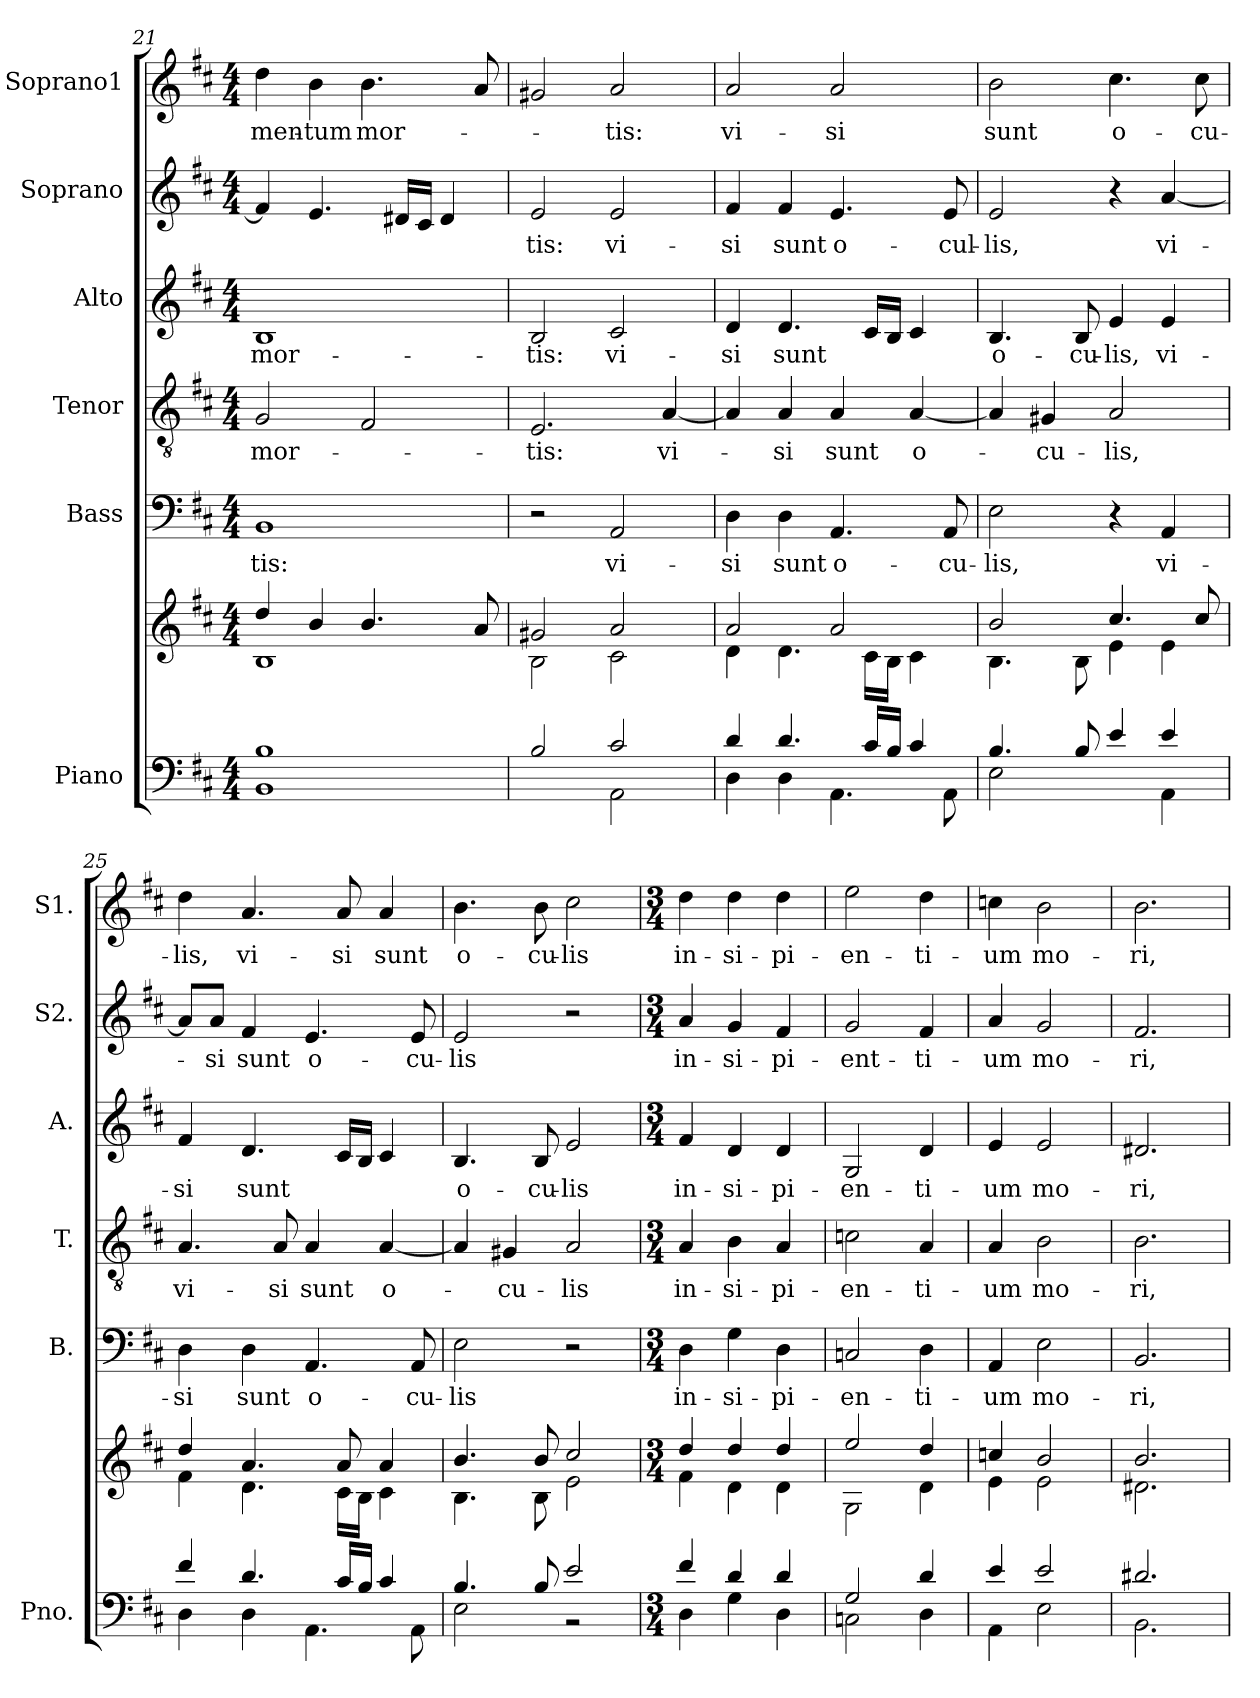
**kern	**kern	**kern	**text	**kern	**text	**kern	**text	**kern	**text	**kern	**text
*part6	*part6	*part5	*part5	*part4	*part4	*part3	*part3	*part2	*part2	*part1	*part1
*staff7	*staff6	*staff5	*staff5	*staff4	*staff4	*staff3	*staff3	*staff2	*staff2	*staff1	*staff1
*I"Piano	*	*I"Bass	*	*I"Tenor	*	*I"Alto	*	*I"Soprano	*	*I"Soprano1	*
*I'Pno.	*	*I'B.	*	*I'T.	*	*I'A.	*	*I'S2.	*	*I'S1.	*
*clefF4	*clefG2	*clefF4	*	*clefGv2	*	*clefG2	*	*clefG2	*	*clefG2	*
*k[f#c#]	*k[f#c#]	*k[f#c#]	*	*k[f#c#]	*	*k[f#c#]	*	*k[f#c#]	*	*k[f#c#]	*
*D:	*D:	*D:	*	*D:	*	*D:	*	*D:	*	*D:	*
*M4/4	*M4/4	*M4/4	*	*M4/4	*	*M4/4	*	*M4/4	*	*M4/4	*
=21	=21	=21	=21	=21	=21	=21	=21	=21	=21	=21	=21
*^	*^	*	*	*	*	*	*	*	*	*	*
!	!	!	!	!	!LO:LY:b	!	!LO:LY:b	!	!LO:LY:b	!	!	!	!LO:LY:b
1B	1BB	4dd/	1B	1BB	-tis:	2G/	mor-	1B	mor-	4f#/]	.	4dd\	-men-
!	!	!	!	!	!	!	!	!	!	!	!	!	!LO:LY:b
.	.	4b/	.	.	.	.	.	.	.	4.e/	.	4b\	-tum
!	!	!	!	!	!	!	!	!	!	!	!	!	!LO:LY:b
.	.	4.b/	.	.	.	2F#/	.	.	.	.	.	4.b\	mor-
.	.	.	.	.	.	.	.	.	.	16d#X/LL	.	.	.
.	.	.	.	.	.	.	.	.	.	16c#/JJ	.	.	.
.	.	.	.	.	.	.	.	.	.	4d#/	.	.	.
.	.	8a/	.	.	.	.	.	.	.	.	.	8a/	.
=22	=22	=22	=22	=22	=22	=22	=22	=22	=22	=22	=22	=22	=22
!	!	!	!	!	!	!	!LO:LY:b	!	!LO:LY:b	!	!LO:LY:b	!	!
2B/	2ryy	2g#X/	2B\	2r	.	2.E/	-tis:	2B/	-tis:	2e/	-tis:	2g#X/	.
!	!	!	!	!	!LO:LY:b	!	!	!	!LO:LY:b	!	!LO:LY:b	!	!LO:LY:b
2c#/	2AA\	2a/	2c#\	2AA/	vi-	.	.	2c#/	vi-	2e/	vi-	2a/	-tis:
!	!	!	!	!	!	!	!LO:LY:b	!	!	!	!	!	!
.	.	.	.	.	.	[4A/	vi-	.	.	.	.	.	.
!!LO:PB:g=z
=23	=23	=23	=23	=23	=23	=23	=23	=23	=23	=23	=23	=23	=23
!	!	!	!	!	!LO:LY:b	!	!	!	!LO:LY:b	!	!LO:LY:b	!	!LO:LY:b
4d/	4D\	2a/	4d\	4D\	-si	4A/]	.	4d/	-si	4f#/	-si	2a/	vi-
!	!	!	!	!	!LO:LY:b	!	!LO:LY:b	!	!LO:LY:b	!	!LO:LY:b	!	!
4.d/	4D\	.	4.d\	4D\	sunt	4A/	-si	4.d/	sunt	4f#/	sunt	.	.
!	!	!	!	!	!LO:LY:b	!	!LO:LY:b	!	!	!	!LO:LY:b	!	!LO:LY:b
.	4.AA\	2a/	.	4.AA/	o-	4A/	sunt	.	.	4.e/	o-	2a/	-si
16c#/LL	.	.	16c#\LL	.	.	.	.	16c#/LL	.	.	.	.	.
16B/JJ	.	.	16B\JJ	.	.	.	.	16B/JJ	.	.	.	.	.
!	!	!	!	!	!	!	!LO:LY:b	!	!	!	!	!	!
4c#/	.	.	4c#\	.	.	[4A/	o-	4c#/	.	.	.	.	.
!	!	!	!	!	!LO:LY:b	!	!	!	!	!	!LO:LY:b	!	!
.	8AA\	.	.	8AA/	-cu-	.	.	.	.	8e/	-cul-	.	.
=24	=24	=24	=24	=24	=24	=24	=24	=24	=24	=24	=24	=24	=24
!	!	!	!	!	!LO:LY:b	!	!	!	!LO:LY:b	!	!LO:LY:b	!	!LO:LY:b
4.B/	2E\	2b/	4.B\	2E\	-lis,	4A/]	.	4.B/	o-	2e/	-lis,	2b\	sunt
!	!	!	!	!	!	!	!LO:LY:b	!	!	!	!	!	!
.	.	.	.	.	.	4G#X/	-cu-	.	.	.	.	.	.
!	!	!	!	!	!	!	!	!	!LO:LY:b	!	!	!	!
8B/	.	.	8B\	.	.	.	.	8B/	-cu-	.	.	.	.
!	!	!	!	!	!	!	!LO:LY:b	!	!LO:LY:b	!	!	!	!LO:LY:b
4e/	4ryy	4.cc#/	4e\	4r	.	2A/	-lis,	4e/	-lis,	4r	.	4.cc#\	o-
!	!	!	!	!	!LO:LY:b	!	!	!	!LO:LY:b	!	!LO:LY:b	!	!
4e/	4AA\	.	4e\	4AA/	vi-	.	.	4e/	vi-	[4a/	vi-	.	.
!	!	!	!	!	!	!	!	!	!	!	!	!	!LO:LY:b
.	.	8cc#/	.	.	.	.	.	.	.	.	.	8cc#\	-cu-
=25	=25	=25	=25	=25	=25	=25	=25	=25	=25	=25	=25	=25	=25
!	!	!	!	!	!LO:LY:b	!	!LO:LY:b	!	!LO:LY:b	!	!	!	!LO:LY:b
4f#/	4D\	4dd/	4f#\	4D\	-si	4.A/	vi-	4f#/	-si	8a/L]	.	4dd\	-lis,
!	!	!	!	!	!	!	!	!	!	!	!LO:LY:b	!	!
.	.	.	.	.	.	.	.	.	.	8a/J	-si	.	.
!	!	!	!	!	!LO:LY:b	!	!	!	!LO:LY:b	!	!LO:LY:b	!	!LO:LY:b
4.d/	4D\	4.a/	4.d\	4D\	sunt	.	.	4.d/	sunt	4f#/	sunt	4.a/	vi-
!	!	!	!	!	!	!	!LO:LY:b	!	!	!	!	!	!
.	.	.	.	.	.	8A/	-si	.	.	.	.	.	.
!	!	!	!	!	!LO:LY:b	!	!LO:LY:b	!	!	!	!LO:LY:b	!	!
.	4.AA\	.	.	4.AA/	o-	4A/	sunt	.	.	4.e/	o-	.	.
!	!	!	!	!	!	!	!	!	!	!	!	!	!LO:LY:b
16c#/LL	.	8a/	16c#\LL	.	.	.	.	16c#/LL	.	.	.	8a/	-si
16B/JJ	.	.	16B\JJ	.	.	.	.	16B/JJ	.	.	.	.	.
!	!	!	!	!	!	!	!LO:LY:b	!	!	!	!	!	!LO:LY:b
4c#/	.	4a/	4c#\	.	.	[4A/	o-	4c#/	.	.	.	4a/	sunt
!	!	!	!	!	!LO:LY:b	!	!	!	!	!	!LO:LY:b	!	!
.	8AA\	.	.	8AA/	-cu-	.	.	.	.	8e/	-cu-	.	.
!!LO:PB:g=z
=26	=26	=26	=26	=26	=26	=26	=26	=26	=26	=26	=26	=26	=26
!	!	!	!	!	!LO:LY:b	!	!	!	!LO:LY:b	!	!LO:LY:b	!	!LO:LY:b
4.B/	2E\	4.b/	4.B\	2E\	-lis	4A/]	.	4.B/	o-	2e/	-lis	4.b\	o-
!	!	!	!	!	!	!	!LO:LY:b	!	!	!	!	!	!
.	.	.	.	.	.	4G#X/	-cu-	.	.	.	.	.	.
!	!	!	!	!	!	!	!	!	!LO:LY:b	!	!	!	!LO:LY:b
8B/	.	8b/	8B\	.	.	.	.	8B/	-cu-	.	.	8b\	-cu-
!	!	!	!	!	!	!	!LO:LY:b	!	!LO:LY:b	!	!	!	!LO:LY:b
2e/	2r	2cc#/	2e\	2r	.	2A/	-lis	2e/	-lis	2r	.	2cc#\	-lis
=27	=27	=27	=27	=27	=27	=27	=27	=27	=27	=27	=27	=27	=27
*M3/4	*	*M3/4	*	*M3/4	*	*M3/4	*	*M3/4	*	*M3/4	*	*M3/4	*
!	!	!	!	!	!LO:LY:b	!	!LO:LY:b	!	!LO:LY:b	!	!LO:LY:b	!	!LO:LY:b
4f#/	4D\	4dd/	4f#\	4D\	in-	4A/	in-	4f#/	in-	4a/	in-	4dd\	in-
!	!	!	!	!	!LO:LY:b	!	!LO:LY:b	!	!LO:LY:b	!	!LO:LY:b	!	!LO:LY:b
4d/	4G\	4dd/	4d\	4G\	-si-	4B\	-si-	4d/	-si-	4g/	-si-	4dd\	-si-
!	!	!	!	!	!LO:LY:b	!	!LO:LY:b	!	!LO:LY:b	!	!LO:LY:b	!	!LO:LY:b
4d/	4D\	4dd/	4d\	4D\	-pi-	4A/	-pi-	4d/	-pi-	4f#/	-pi-	4dd\	-pi-
=28	=28	=28	=28	=28	=28	=28	=28	=28	=28	=28	=28	=28	=28
!	!	!	!	!	!LO:LY:b	!	!LO:LY:b	!	!LO:LY:b	!	!LO:LY:b	!	!LO:LY:b
2G/	2Cn\	2ee/	2G\	2Cn/	-en-	2cn\	-en-	2G/	-en-	2g/	-ent-	2ee\	-en-
!	!	!	!	!	!LO:LY:b	!	!LO:LY:b	!	!LO:LY:b	!	!LO:LY:b	!	!LO:LY:b
4d/	4D\	4dd/	4d\	4D\	-ti-	4A/	-ti-	4d/	-ti-	4f#/	-ti-	4dd\	-ti-
=29	=29	=29	=29	=29	=29	=29	=29	=29	=29	=29	=29	=29	=29
!	!	!	!	!	!LO:LY:b	!	!LO:LY:b	!	!LO:LY:b	!	!LO:LY:b	!	!LO:LY:b
4e/	4AA\	4ccn/	4e\	4AA/	-um	4A/	-um	4e/	-um	4a/	-um	4ccn\	-um
!	!	!	!	!	!LO:LY:b	!	!LO:LY:b	!	!LO:LY:b	!	!LO:LY:b	!	!LO:LY:b
2e/	2E\	2b/	2e\	2E\	mo-	2B\	mo-	2e/	mo-	2g/	mo-	2b\	mo-
=30	=30	=30	=30	=30	=30	=30	=30	=30	=30	=30	=30	=30	=30
!	!	!	!	!	!LO:LY:b	!	!LO:LY:b	!	!LO:LY:b	!	!LO:LY:b	!	!LO:LY:b
2.d#X/	2.BB\	2.b/	2.d#X\	2.BB/	-ri,	2.B\	-ri,	2.d#X/	-ri,	2.f#/	-ri,	2.b\	-ri,
*v	*v	*	*	*	*	*	*	*	*	*	*	*	*
*	*v	*v	*	*	*	*	*	*	*	*	*	*
=	=	=	=	=	=	=	=	=	=	=	=
*-	*-	*-	*-	*-	*-	*-	*-	*-	*-	*-	*-
